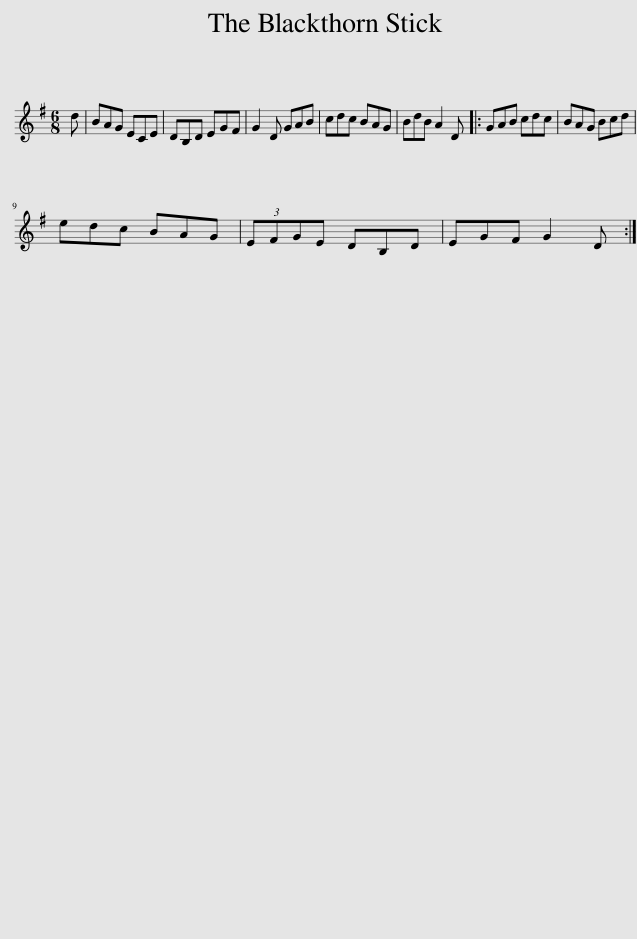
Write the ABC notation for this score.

X:1
L:1/8
M:6/8
I:linebreak $
K:G
V:1 treble
V:1
 d | BAG ECE | DB,D EGF | G2 D GAB | cdc BAG | %5
 BdB A2 D |: GAB cdc | BAG Bcd |$ edc BAG | (3EFGE DB,D | %10
 EGF G2 D :| %11
